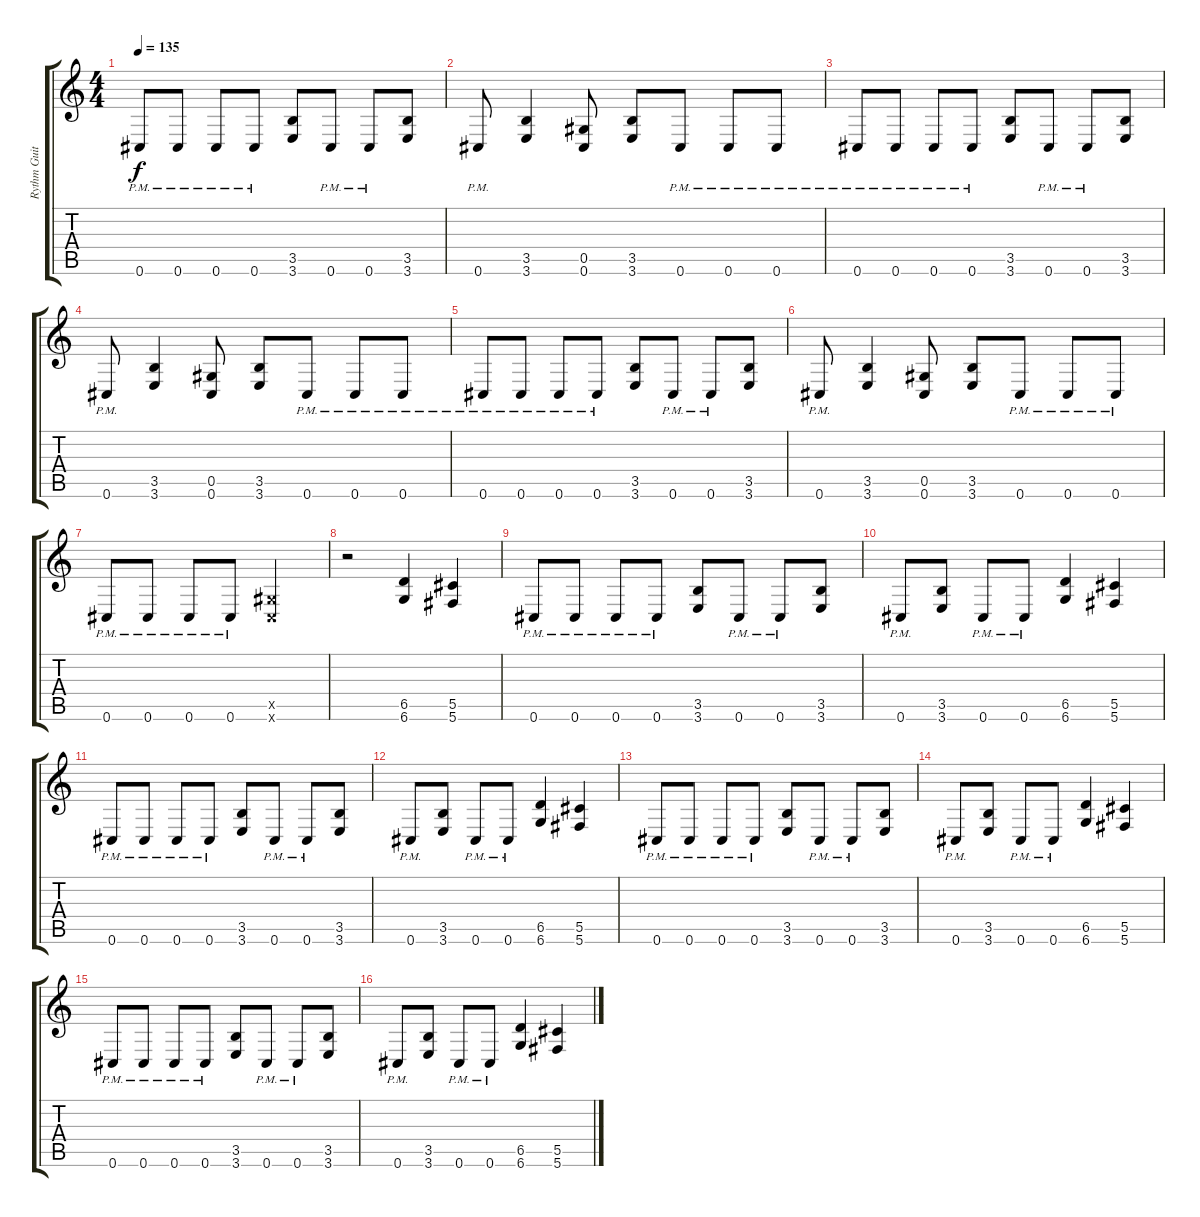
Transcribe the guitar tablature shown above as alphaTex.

\track ("Rythm Guitar" "Rythm Guit") {instrument distortionguitar}
\staff {score tabs}
\tuning (Eb4 Bb3 Gb3 Db3 Ab2 Db2) {hide}
\ts (4 4)
\tempo 135
\clef g2
\ks c
0.6{pm}.8{dy f} 0.6{pm}.8 0.6{pm}.8 0.6{pm}.8 (3.5 3.6).8 0.6{pm}.8 0.6{pm}.8 (3.5 3.6).8 |
0.6{pm}.8 (3.5 3.6).4 (0.5 0.6).8 (3.5 3.6).8 0.6{pm}.8 0.6{pm}.8 0.6{pm}.8 |
0.6{pm}.8 0.6{pm}.8 0.6{pm}.8 0.6{pm}.8 (3.5 3.6).8 0.6{pm}.8 0.6{pm}.8 (3.5 3.6).8 |
0.6{pm}.8 (3.5 3.6).4 (0.5 0.6).8 (3.5 3.6).8 0.6{pm}.8 0.6{pm}.8 0.6{pm}.8 |
0.6{pm}.8 0.6{pm}.8 0.6{pm}.8 0.6{pm}.8 (3.5 3.6).8 0.6{pm}.8 0.6{pm}.8 (3.5 3.6).8 |
0.6{pm}.8 (3.5 3.6).4 (0.5 0.6).8 (3.5 3.6).8 0.6{pm}.8 0.6{pm}.8 0.6{pm}.8 |
0.6{pm}.8 0.6{pm}.8 0.6{pm}.8 0.6{pm}.8 (0.5{x} 0.6{x}).2 |
r.2 (6.5 6.6).4 (5.5 5.6).4 |
0.6{pm}.8 0.6{pm}.8 0.6{pm}.8 0.6{pm}.8 (3.5 3.6).8 0.6{pm}.8 0.6{pm}.8 (3.5 3.6).8 |
0.6{pm}.8 (3.5 3.6).8 0.6{pm}.8 0.6{pm}.8 (6.5 6.6).4 (5.5 5.6).4 |
0.6{pm}.8 0.6{pm}.8 0.6{pm}.8 0.6{pm}.8 (3.5 3.6).8 0.6{pm}.8 0.6{pm}.8 (3.5 3.6).8 |
0.6{pm}.8 (3.5 3.6).8 0.6{pm}.8 0.6{pm}.8 (6.5 6.6).4 (5.5 5.6).4 |
0.6{pm}.8 0.6{pm}.8 0.6{pm}.8 0.6{pm}.8 (3.5 3.6).8 0.6{pm}.8 0.6{pm}.8 (3.5 3.6).8 |
0.6{pm}.8 (3.5 3.6).8 0.6{pm}.8 0.6{pm}.8 (6.5 6.6).4 (5.5 5.6).4 |
0.6{pm}.8 0.6{pm}.8 0.6{pm}.8 0.6{pm}.8 (3.5 3.6).8 0.6{pm}.8 0.6{pm}.8 (3.5 3.6).8 |
0.6{pm}.8 (3.5 3.6).8 0.6{pm}.8 0.6{pm}.8 (6.5 6.6).4 (5.5 5.6).4
